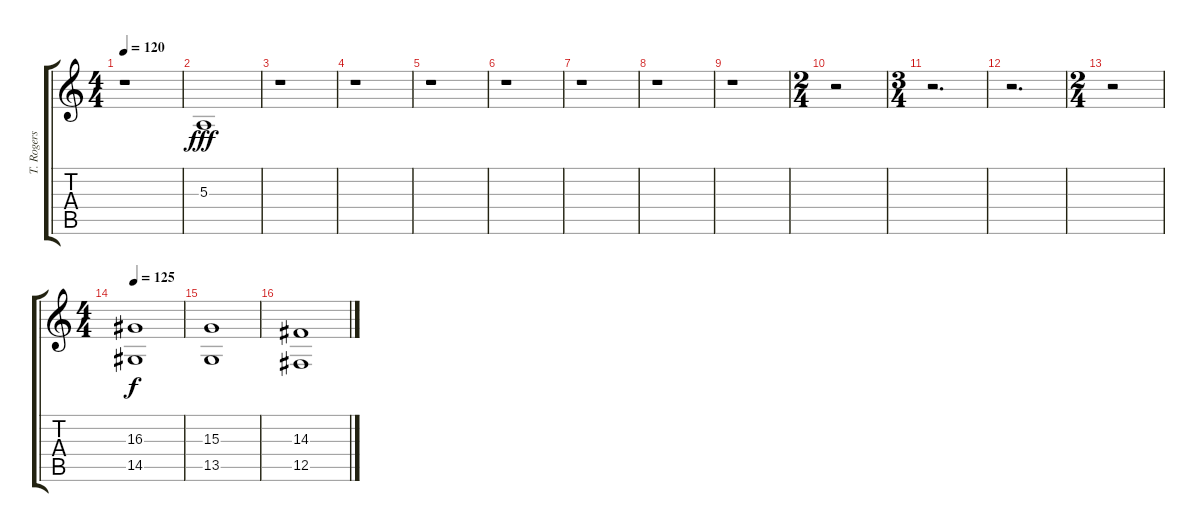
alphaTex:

\track ("T. Rogers Keys/Piano" "T. Rogers ") {instrument acousticgrandpiano}
\staff {score tabs}
\tuning (Db4 Ab3 E3 B2 Gb2 Db2) {hide}
\ts (4 4)
\tempo 120
\clef g2
\ks c
r.1{dy mf} |
5.3.1{dy fff volume 11 instrument reversecymbal} |
r.1 |
r.1 |
r.1 |
r.1 |
r.1 |
r.1 |
r.1 |
\ts (2 4)
r.2 |
\ts (3 4)
r.2{d} |
r.2{d} |
\ts (2 4)
r.2 |
\ts (4 4)
\tempo 125
(16.3 14.5).1{dy f instrument synthstrings1} |
(15.3 13.5).1 |
(14.3 12.5).1
